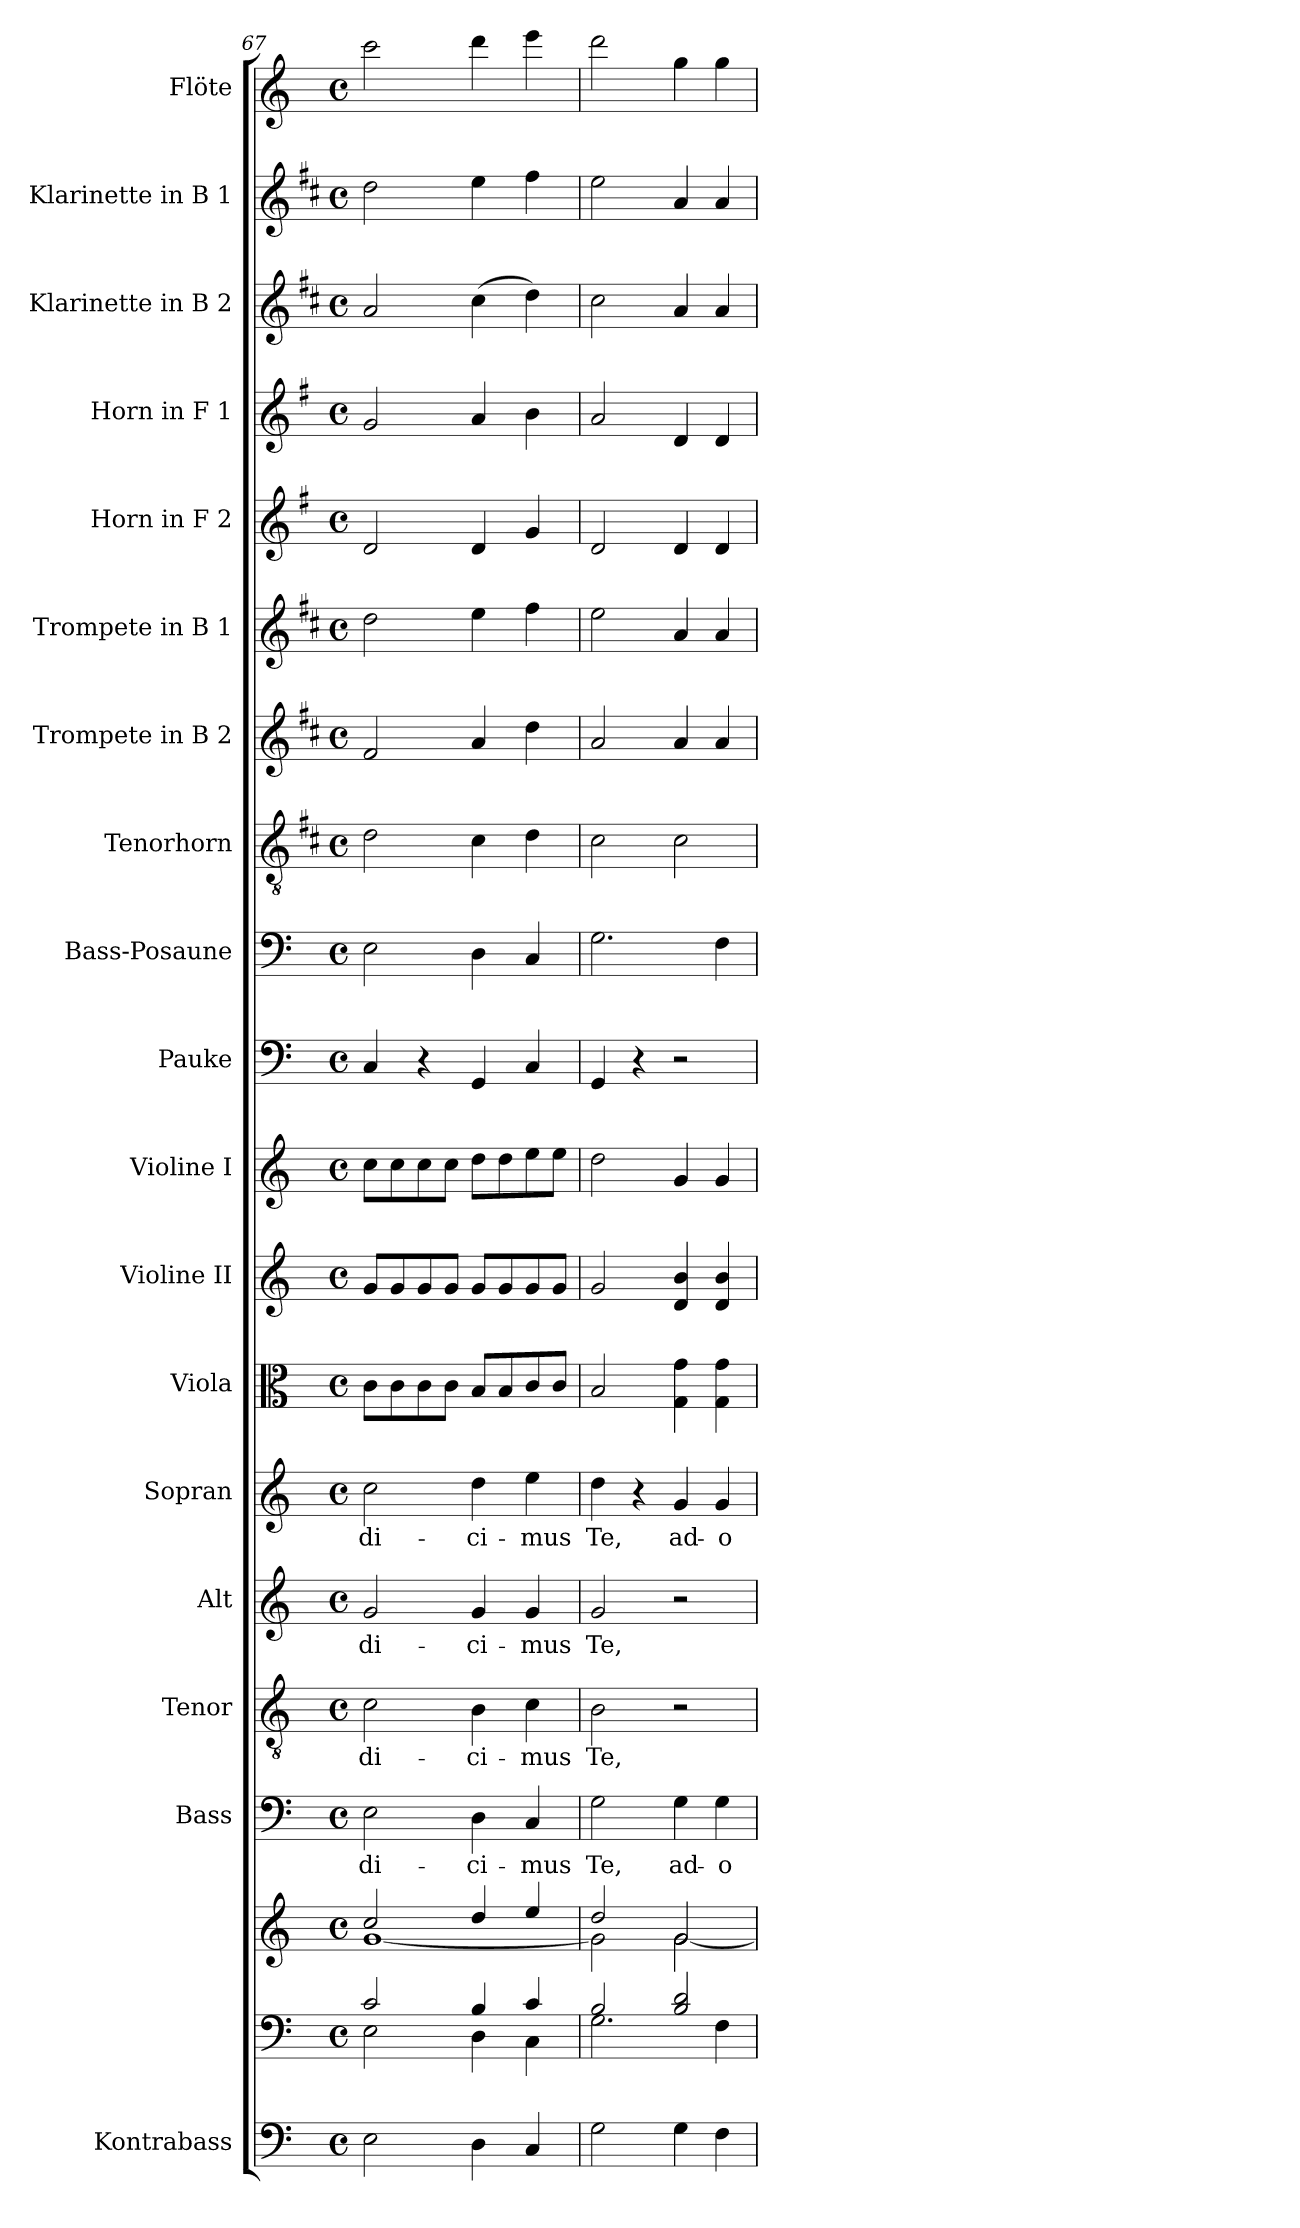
**kern	**kern	**kern	**kern	**text	**kern	**text	**kern	**text	**kern	**text	**kern	**kern	**kern	**kern	**kern	**kern	**kern	**kern	**kern	**kern	**kern	**kern	**kern
*part19	*part18	*part18	*part17	*part17	*part16	*part16	*part15	*part15	*part14	*part14	*part13	*part12	*part11	*part10	*part9	*part8	*part7	*part6	*part5	*part4	*part3	*part2	*part1
*staff20	*staff19	*staff18	*staff17	*staff17	*staff16	*staff16	*staff15	*staff15	*staff14	*staff14	*staff13	*staff12	*staff11	*staff10	*staff9	*staff8	*staff7	*staff6	*staff5	*staff4	*staff3	*staff2	*staff1
*I"Kontrabass	*	*	*I"Bass	*	*I"Tenor	*	*I"Alt	*	*I"Sopran	*	*I"Viola	*I"Violine II	*I"Violine I	*I"Pauke	*I"Bass-Posaune	*I"Tenorhorn	*I"Trompete in B 2	*I"Trompete in B 1	*I"Horn in F 2	*I"Horn in F 1	*I"Klarinette in B 2	*I"Klarinette in B 1	*I"Flöte
*I'Kb.	*	*	*I'B	*	*I'T	*	*I'A	*	*I'S	*	*I'Vla.	*I'Vl. II	*I'Vl. I	*I'Pk.	*I'B. Pos.	*I'T	*	*	*I'Hrn. 2	*I'Hrn. 1	*	*	*I'Fl.
*clefF4	*clefF4	*clefG2	*clefF4	*	*clefGv2	*	*clefG2	*	*clefG2	*	*clefC3	*clefG2	*clefG2	*clefF4	*clefF4	*clefGv2	*clefG2	*clefG2	*clefG2	*clefG2	*clefG2	*clefG2	*clefG2
*ITrd7c12	*	*	*	*	*	*	*	*	*	*	*	*	*	*	*	*ITrd1c2	*ITrd1c2	*ITrd1c2	*ITrd4c7	*ITrd4c7	*ITrd1c2	*ITrd1c2	*
*k[]	*k[]	*k[]	*k[]	*	*k[]	*	*k[]	*	*k[]	*	*k[]	*k[]	*k[]	*k[]	*k[]	*k[]	*k[]	*k[]	*k[]	*k[]	*k[]	*k[]	*k[]
*C:	*C:	*C:	*C:	*	*C:	*	*C:	*	*C:	*	*C:	*C:	*C:	*C:	*C:	*C:	*C:	*C:	*C:	*C:	*C:	*C:	*C:
*M4/4	*M4/4	*M4/4	*M4/4	*	*M4/4	*	*M4/4	*	*M4/4	*	*M4/4	*M4/4	*M4/4	*M4/4	*M4/4	*M4/4	*M4/4	*M4/4	*M4/4	*M4/4	*M4/4	*M4/4	*M4/4
*met(c)	*met(c)	*met(c)	*met(c)	*	*met(c)	*	*met(c)	*	*met(c)	*	*met(c)	*met(c)	*met(c)	*met(c)	*met(c)	*met(c)	*met(c)	*met(c)	*met(c)	*met(c)	*met(c)	*met(c)	*met(c)
=67	=67	=67	=67	=67	=67	=67	=67	=67	=67	=67	=67	=67	=67	=67	=67	=67	=67	=67	=67	=67	=67	=67	=67
*	*^	*^	*	*	*	*	*	*	*	*	*	*	*	*	*	*	*	*	*	*	*	*	*
!	!	!	!	!	!	!LO:LY:b	!	!LO:LY:b	!	!LO:LY:b	!	!LO:LY:b	!	!	!	!	!	!	!	!	!	!	!	!	!
2EE\	2c/	2E\	2cc/	[<1g	2E\	-di-	2c\	-di-	2g/	-di-	2cc\	-di-	8c\L	8g/L	8cc\L	4C/	2E\	2c\	2e/	2cc\	2G/	2c/	2g/	2cc\	2ccc\
.	.	.	.	.	.	.	.	.	.	.	.	.	8c\	8g/	8cc\	.	.	.	.	.	.	.	.	.	.
.	.	.	.	.	.	.	.	.	.	.	.	.	8c\	8g/	8cc\	4r	.	.	.	.	.	.	.	.	.
.	.	.	.	.	.	.	.	.	.	.	.	.	8c\J	8g/J	8cc\J	.	.	.	.	.	.	.	.	.	.
!	!	!	!	!	!	!LO:LY:b	!	!LO:LY:b	!	!LO:LY:b	!	!LO:LY:b	!	!	!	!	!	!	!	!	!	!	!	!	!
4DD\	4B/	4D\	4dd/	.	4D\	-ci-	4B\	-ci-	4g/	-ci-	4dd\	-ci-	8B/L	8g/L	8dd\L	4GG/	4D\	4B\	4g/	4dd\	4G/	4d/	(>4b\	4dd\	4ddd\
.	.	.	.	.	.	.	.	.	.	.	.	.	8B/	8g/	8dd\	.	.	.	.	.	.	.	.	.	.
!	!	!	!	!	!	!LO:LY:b	!	!LO:LY:b	!	!LO:LY:b	!	!LO:LY:b	!	!	!	!	!	!	!	!	!	!	!	!	!
4CC/	4c/	4C\	4ee/	.	4C/	-mus	4c\	-mus	4g/	-mus	4ee\	-mus	8c/	8g/	8ee\	4C/	4C/	4c\	4cc\	4ee\	4c/	4e\	4cc\)	4ee\	4eee\
.	.	.	.	.	.	.	.	.	.	.	.	.	8c/J	8g/J	8ee\J	.	.	.	.	.	.	.	.	.	.
=68	=68	=68	=68	=68	=68	=68	=68	=68	=68	=68	=68	=68	=68	=68	=68	=68	=68	=68	=68	=68	=68	=68	=68	=68	=68
!	!	!	!	!	!	!LO:LY:b	!	!LO:LY:b	!	!LO:LY:b	!	!LO:LY:b	!	!	!	!	!	!	!	!	!	!	!	!	!
2GG\	2B/	2.G\	2dd/	2g\]	2G\	Te,	2B\	Te,	2g/	Te,	4dd\	Te,	2B/	2g/	2dd\	4GG/	2.G\	2B\	2g/	2dd\	2G/	2d/	2b\	2dd\	2ddd\
.	.	.	.	.	.	.	.	.	.	.	4r	.	.	.	.	4r	.	.	.	.	.	.	.	.	.
!	!	!	!	!	!	!LO:LY:b	!	!	!	!	!	!LO:LY:b	!	!	!	!	!	!	!	!	!	!	!	!	!
4GG\	2B/ 2d/	.	2g/	[<2g\	4G\	ad-	2r	.	2r	.	4g/	ad-	4G\ 4g\	4d/ 4b/	4g/	2r	.	2B\	4g/	4g/	4G/	4G/	4g/	4g/	4gg\
!	!	!	!	!	!	!LO:LY:b	!	!	!	!	!	!LO:LY:b	!	!	!	!	!	!	!	!	!	!	!	!	!
4FF\	.	4F\	.	.	4G\	-o-	.	.	.	.	4g/	-o-	4G\ 4g\	4d/ 4b/	4g/	.	4F\	.	4g/	4g/	4G/	4G/	4g/	4g/	4gg\
*	*v	*v	*	*	*	*	*	*	*	*	*	*	*	*	*	*	*	*	*	*	*	*	*	*	*
*	*	*v	*v	*	*	*	*	*	*	*	*	*	*	*	*	*	*	*	*	*	*	*	*	*
=	=	=	=	=	=	=	=	=	=	=	=	=	=	=	=	=	=	=	=	=	=	=	=
*-	*-	*-	*-	*-	*-	*-	*-	*-	*-	*-	*-	*-	*-	*-	*-	*-	*-	*-	*-	*-	*-	*-	*-
